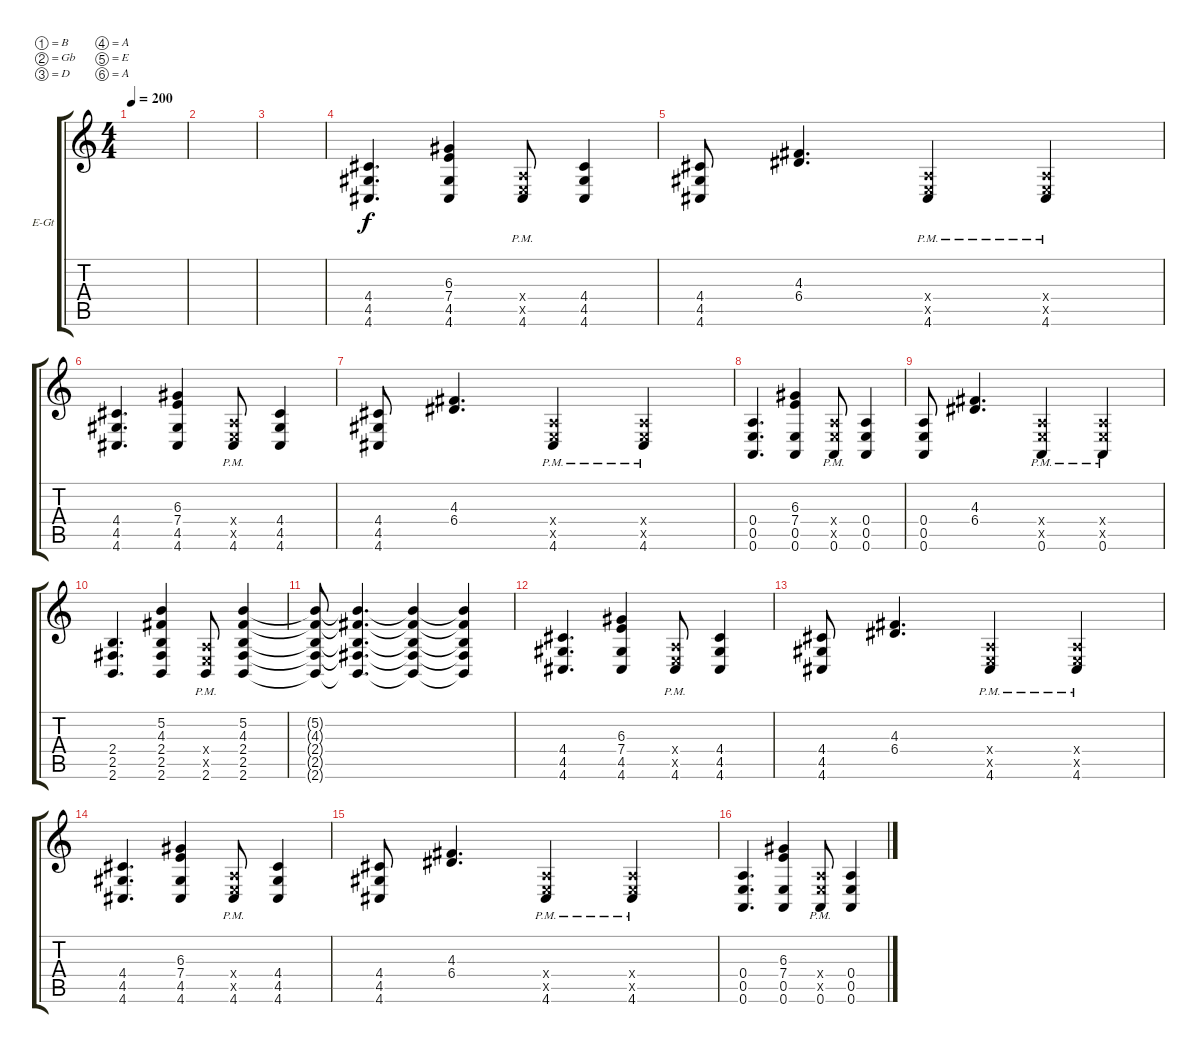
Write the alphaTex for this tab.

\bracketExtendMode groupsimilarinstruments
\firstSystemTrackNameOrientation horizontal
\otherSystemsTrackNameOrientation horizontal
\track ("Nevan Motherfucker" "E-Gt") {instrument distortionguitar}
\staff {score tabs}
\tuning (B3 Gb3 D3 A2 E2 A1)
\ts (4 4)
\tempo 200
\clef g2
\ks c
|
|
|
(4.4 4.5 4.6).4{d} (6.3 7.4 4.5 4.6).4 (0.4{x} 0.5{x} 4.6{pm}).8 (4.4 4.5 4.6).4 |
(4.4 4.5 4.6).8 (4.3 6.4).4{d} (0.4{x} 0.5{x} 4.6{pm}).4 (0.4{x} 0.5{x} 4.6{pm}).4 |
(4.4 4.5 4.6).4{d} (6.3 7.4 4.5 4.6).4 (0.4{x} 0.5{x} 4.6{pm}).8 (4.4 4.5 4.6).4 |
(4.4 4.5 4.6).8 (4.3 6.4).4{d} (0.4{x} 0.5{x} 4.6{pm}).4 (0.4{x} 0.5{x} 4.6{pm}).4 |
(0.4 0.5 0.6).4{d} (6.3 7.4 0.5 0.6).4 (0.4{x} 0.5{x} 0.6{pm}).8 (0.4 0.5 0.6).4 |
(0.4 0.5 0.6).8 (4.3 6.4).4{d} (0.4{x} 0.5{x} 0.6{pm}).4 (0.4{x} 0.5{x} 0.6{pm}).4 |
(2.4 2.5 2.6).4{d} (4.3 2.4 2.5 2.6 5.2).4 (0.4{x} 0.5{x} 2.6{pm}).8 (4.3 5.2 2.6 2.5 2.4).4 |
(4.3{t} 5.2{t} 2.6{t} 2.5{t} 2.4{t}).8 (4.3{t} 5.2{t} 2.6{t} 2.5{t} 2.4{t}).4{d} (4.3{t} 5.2{t} 2.6{t} 2.5{t} 2.4{t}).4 (5.2{t} 4.3{t} 2.4{t} 2.5{t} 2.6{t}).4 |
(4.4 4.5 4.6).4{d} (6.3 7.4 4.5 4.6).4 (0.4{x} 0.5{x} 4.6{pm}).8 (4.4 4.5 4.6).4 |
(4.4 4.5 4.6).8 (4.3 6.4).4{d} (0.4{x} 0.5{x} 4.6{pm}).4 (0.4{x} 0.5{x} 4.6{pm}).4 |
(4.4 4.5 4.6).4{d} (6.3 7.4 4.5 4.6).4 (0.4{x} 0.5{x} 4.6{pm}).8 (4.4 4.5 4.6).4 |
(4.4 4.5 4.6).8 (4.3 6.4).4{d} (0.4{x} 0.5{x} 4.6{pm}).4 (0.4{x} 0.5{x} 4.6{pm}).4 |
(0.4 0.5 0.6).4{d} (6.3 7.4 0.5 0.6).4 (0.4{x} 0.5{x} 0.6{pm}).8 (0.4 0.5 0.6).4
